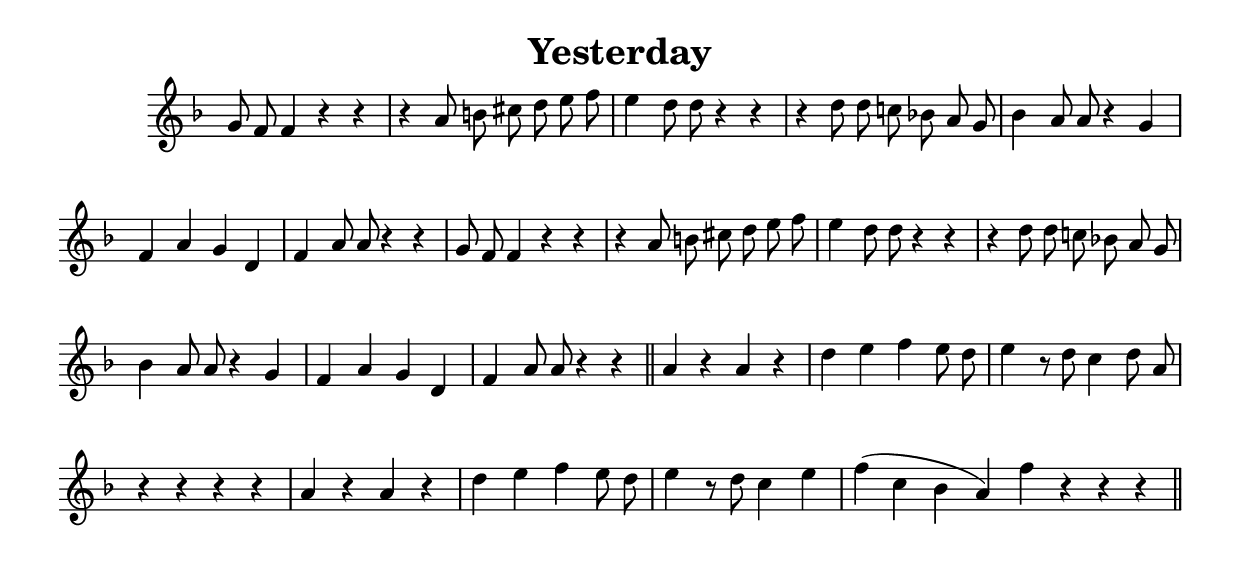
#(ly:set-option 'midi-extension "mid")
\version "2.12.3"
\include "english.ly"
\header{
title = "Yesterday"
composer = ""
}
%{
Filename: yesterday
Key: F
Mode: major
Title: Yesterday
Author: McCartney
Time: 4/4

Yes-ter-day  all my trou-bles seemed so far a-way
now it looks as though they're here to stay oh I be-lieve in Yes-ter-day
sudd-en-ly  I'm  not half the  man I used  to be
theres a sha-dow hang-ing o-ver me Oh I be-lieve in Yes-ter-day
why she had to go I don't know she would-n't say
I said some-thing wrong now I long for yes-ter-day day 




                               * 
1) |  RS S -- --  | -- GM P#D NS | N DD -- -- |

| -- DD Pm GR | m GG -- R- | S G R D | S GG - - |
                                   * 

                                 *  
2) |  RS S- -- --  | -- GM P#D  NS | N DD -- -- |

   | -- DD Pm GR | m GG -- R- | S G R D | S GG - - :|
                                      *


                      *         
3) || G -  G - |  D N S-  ND | N- -D P   DG | - - - - |

                                        1_____      2______
                   *                    *           *           
   | G - G - | D N S- ND | N- -D P N | (S P m G) :| S - - -     ||

 

%}
melody = {
\once \override Staff.TimeSignature #'stencil = ##f
\clef treble
\key c \major
\autoBeamOn
\cadenzaOn


 \bar "|"  d'8 c'8 c'4 r4 r4 \bar "|"  r4 e'8 fs'8 gs'8 a'8 b'8 c''8 \bar "|"  b'4 a'8 a'8 r4 r4 \bar "|" 
 \bar "|"  r4 a'8 a'8 g'8 f'8 e'8 d'8 \bar "|"  f'4 e'8 e'8 r4 d'4 \bar "|"  c'4 e'4 d'4 a4 \bar "|"  c'4 e'8 e'8 r4 r4 \bar "|" 
 \bar "|"  d'8 c'8 c'4 r4 r4 \bar "|"  r4 e'8 fs'8 gs'8 a'8 b'8 c''8 \bar "|"  b'4 a'8 a'8 r4 r4 \bar "|" 
 \bar "|"  r4 a'8 a'8 g'8 f'8 e'8 d'8 \bar "|"  f'4 e'8 e'8 r4 d'4 \bar "|"  c'4 e'4 d'4 a4 \bar "|"  c'4 e'8 e'8 r4 r4 \bar ":|" 
 \bar "||"   e'4 r4 e'4 r4 \bar "|"  a'4 b'4 c''4 b'8 a'8 \bar "|"  b'4 r8 a'8 g'4 a'8 e'8 \bar "|"  r4 r4 r4 r4 \bar "|" 
 \bar "|"  e'4 r4 e'4 r4 \bar "|"  a'4 b'4 c''4 b'8 a'8 \bar "|"  b'4 r8 a'8 g'4 b'4 \bar "|"  c''4( g'4 f'4 e'4) \bar ":|"  c''4 r4 r4 r4 \bar "||"  

}


text = \lyricmode {

}

\score{
\transpose c' f'
<<
\new Voice = "one" {
\melody
}
\new Lyrics \lyricsto "one" \text
>>
\layout {
\context {
\Score
\remove "Bar_number_engraver"
}
}
\midi {
\context {
\Score
tempoWholesPerMinute = #(ly:make-moment 200 4)
}
}
}